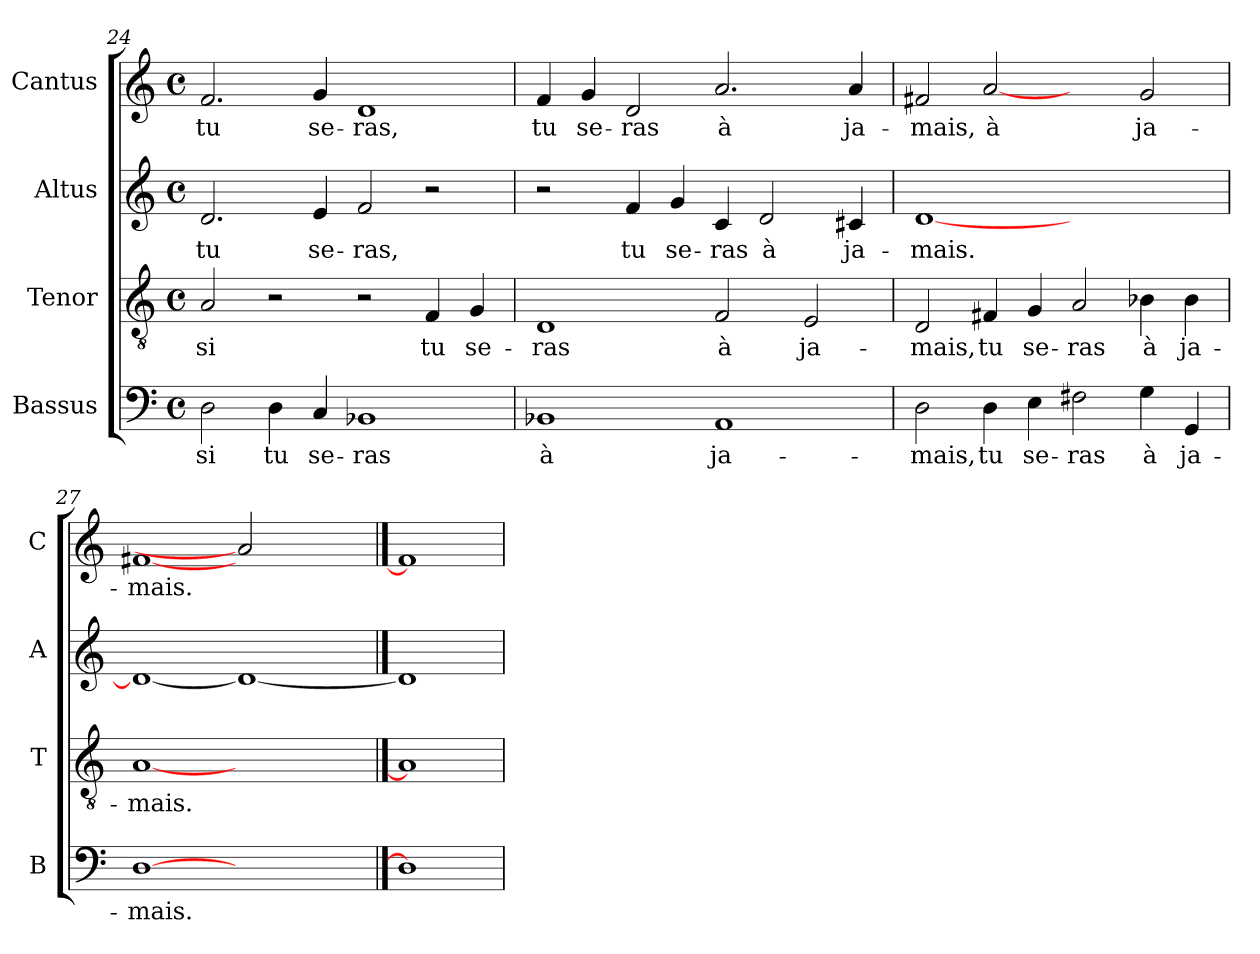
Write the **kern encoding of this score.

**kern	**text	**kern	**text	**kern	**text	**kern	**text
*part4	*part4	*part3	*part3	*part2	*part2	*part1	*part1
*staff4	*staff4	*staff3	*staff3	*staff2	*staff2	*staff1	*staff1
*I"Bassus	*	*I"Tenor	*	*I"Altus	*	*I"Cantus	*
*I'B	*	*I'T	*	*I'A	*	*I'C	*
*clefF4	*	*clefGv2	*	*clefG2	*	*clefG2	*
*k[]	*	*k[]	*	*k[]	*	*k[]	*
*C:	*	*C:	*	*C:	*	*C:	*
*M4/4	*	*M4/4	*	*M4/4	*	*M4/4	*
*met(c)	*	*met(c)	*	*met(c)	*	*met(c)	*
=24	=24	=24	=24	=24	=24	=24	=24
!	!LO:LY:b	!	!LO:LY:b	!	!LO:LY:b	!	!LO:LY:b
2D\	-si	2A/	-si	2.d/	tu	2.f/	tu
!	!LO:LY:b	!	!	!	!	!	!
4D\	tu	2r	.	.	.	.	.
!	!LO:LY:b	!	!	!	!LO:LY:b	!	!LO:LY:b
4C/	se-	.	.	4e/	se-	4g/	se-
!	!LO:LY:b	!	!	!	!LO:LY:b	!	!LO:LY:b
1BB-X	-ras	2r	.	2f/	-ras,	1d	-ras,
!	!	!	!LO:LY:b	!	!	!	!
.	.	4F/	tu	2r	.	.	.
!	!	!	!LO:LY:b	!	!	!	!
.	.	4G/	se-	.	.	.	.
=25	=25	=25	=25	=25	=25	=25	=25
!	!LO:LY:b	!	!LO:LY:b	!	!	!	!LO:LY:b
1BB-X	à	1D	-ras	2r	.	4f/	tu
!	!	!	!	!	!	!	!LO:LY:b
.	.	.	.	.	.	4g/	se-
!	!	!	!	!	!LO:LY:b	!	!LO:LY:b
.	.	.	.	4f/	tu	2d/	-ras
!	!	!	!	!	!LO:LY:b	!	!
.	.	.	.	4g/	se-	.	.
!	!LO:LY:b	!	!LO:LY:b	!	!LO:LY:b	!	!LO:LY:b
1AA	ja-	2F/	à	4c/	-ras	2.a/	à
!	!	!	!	!	!LO:LY:b	!	!
.	.	.	.	2d/	à	.	.
!	!	!	!LO:LY:b	!	!	!	!
.	.	2E/	ja-	.	.	.	.
!	!	!	!	!	!LO:LY:b	!	!LO:LY:b
.	.	.	.	4c#X/	ja-	4a/	ja-
!!LO:LB:g=z
=26	=26	=26	=26	=26	=26	=26	=26
!	!LO:LY:b	!	!LO:LY:b	!	!LO:LY:b	!	!LO:LY:b
2D\	-mais,	2D/	-mais,	[1d	-mais.	2f#X/	-mais,
!	!LO:LY:b	!	!LO:LY:b	!	!	!	!LO:LY:b
4D\	tu	4F#X/	tu	.	.	[2a	à
!	!LO:LY:b	!	!LO:LY:b	!	!	!	!
4E\	se-	4G/	se-	.	.	.	.
!	!LO:LY:b	!	!LO:LY:b	!	!	!	!
2F#X\	-ras	2A/	-ras	1ryy	.	2ryy	.
!	!LO:LY:b	!	!LO:LY:b	!	!	!	!LO:LY:b
4G\	à	4B-X\	à	.	.	2g/	ja-
!	!LO:LY:b	!	!LO:LY:b	!	!	!	!
4GG/	ja-	4B-\	ja-	.	.	.	.
=27	=27	=27	=27	=27	=27	=27	=27
!	!LO:LY:b	!	!LO:LY:b	!	!	!	!LO:LY:b
[1D	-mais.	[1A	-mais.	1d_	.	[1f#X	-mais.
1ryy	.	1ryy	.	1d_	.	2a]	.
.	.	.	.	.	.	2ryy	.
==28	==28	==28	==28	==28	==28	==28	==28
1D]	.	1A]	.	1d]	.	1f#]	.
=	=	=	=	=	=	=	=
*-	*-	*-	*-	*-	*-	*-	*-
